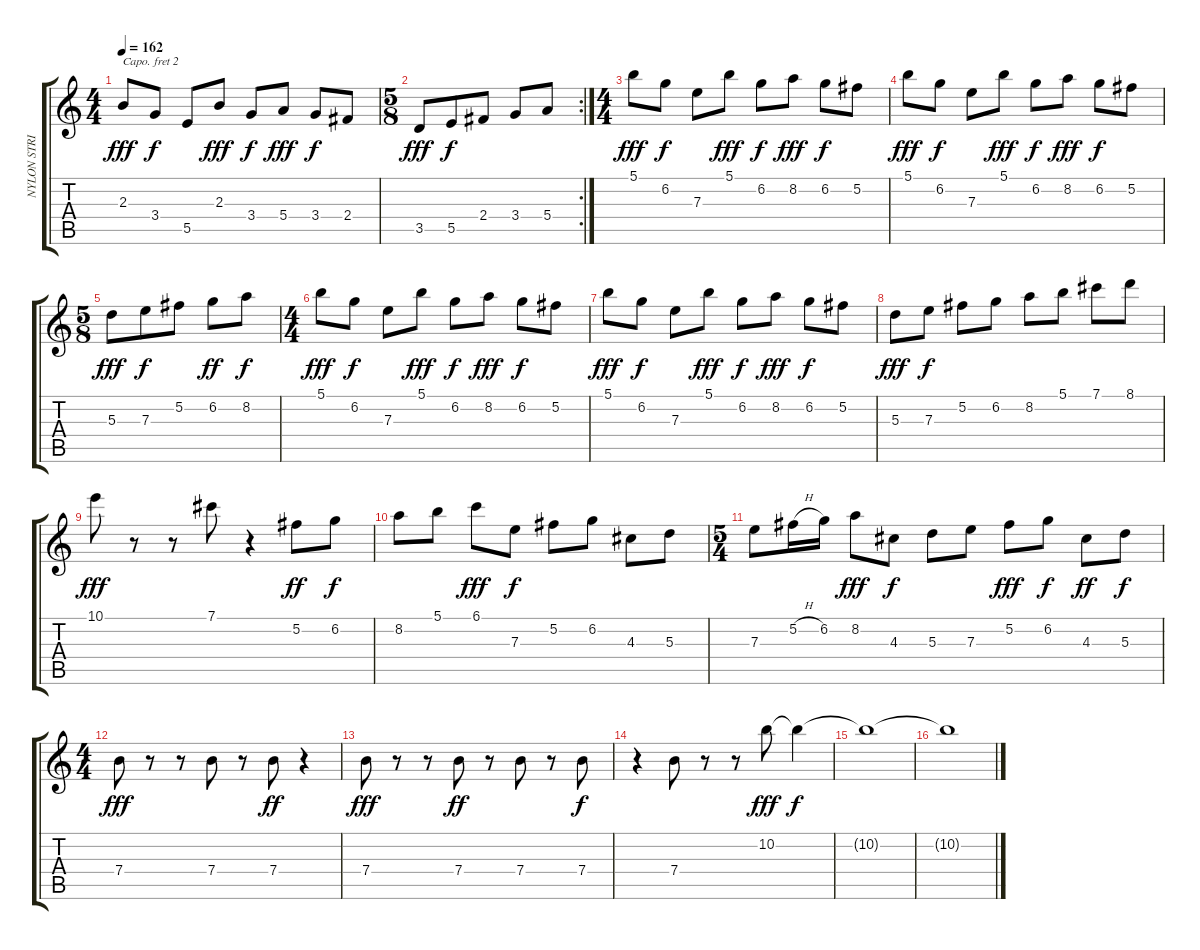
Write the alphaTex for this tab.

\track ("NYLON STRING GTR." "NYLON STRI") {instrument acousticguitarnylon}
\staff {score tabs}
\capo 2
\tuning (E4 B3 G3 D3 A2 E2) {hide}
\ts (4 4)
\tempo 162
\clef g2
\ks c
2.3.8{dy fff} 3.4.8{dy f} 5.5.8 2.3.8{dy fff} 3.4.8{dy f} 5.4.8{dy fff} 3.4.8{dy f} 2.4.8 |
\rc 2
\ts (5 8)
3.5.8{dy fff} 5.5.8{dy f} 2.4.8 3.4.8 5.4.8 |
\ts (4 4)
5.1.8{dy fff} 6.2.8{dy f} 7.3.8 5.1.8{dy fff} 6.2.8{dy f} 8.2.8{dy fff} 6.2.8{dy f} 5.2.8 |
5.1.8{dy fff} 6.2.8{dy f} 7.3.8 5.1.8{dy fff} 6.2.8{dy f} 8.2.8{dy fff} 6.2.8{dy f} 5.2.8 |
\ts (5 8)
5.3.8{dy fff} 7.3.8{dy f} 5.2.8 6.2.8{dy ff} 8.2.8{dy f} |
\ts (4 4)
5.1.8{dy fff} 6.2.8{dy f} 7.3.8 5.1.8{dy fff} 6.2.8{dy f} 8.2.8{dy fff} 6.2.8{dy f} 5.2.8 |
5.1.8{dy fff} 6.2.8{dy f} 7.3.8 5.1.8{dy fff} 6.2.8{dy f} 8.2.8{dy fff} 6.2.8{dy f} 5.2.8 |
5.3.8{dy fff} 7.3.8{dy f} 5.2.8 6.2.8 8.2.8 5.1.8 7.1.8 8.1.8 |
10.1.8{dy fff} r.8 r.8 7.1.8 r.4 5.2.8{dy ff} 6.2.8{dy f} |
8.2.8 5.1.8 6.1.8{dy fff} 7.3.8{dy f} 5.2.8 6.2.8 4.3.8 5.3.8 |
\ts (5 4)
7.3.8 5.2{h}.16 6.2.16 8.2.8{dy fff} 4.3.8{dy f} 5.3.8 7.3.8 5.2.8{dy fff} 6.2.8{dy f} 4.3.8{dy ff} 5.3.8{dy f} |
\ts (4 4)
7.4.8{dy fff} r.8 r.8 7.4.8 r.8 7.4.8{dy ff} r.4 |
7.4.8{dy fff} r.8 r.8 7.4.8{dy ff} r.8 7.4.8 r.8 7.4.8{dy f} |
r.4 7.4.8 r.8 r.8 10.2.8{dy fff} 10.2{t}.4{dy f} |
10.2{t}.1 |
10.2{t}.1
